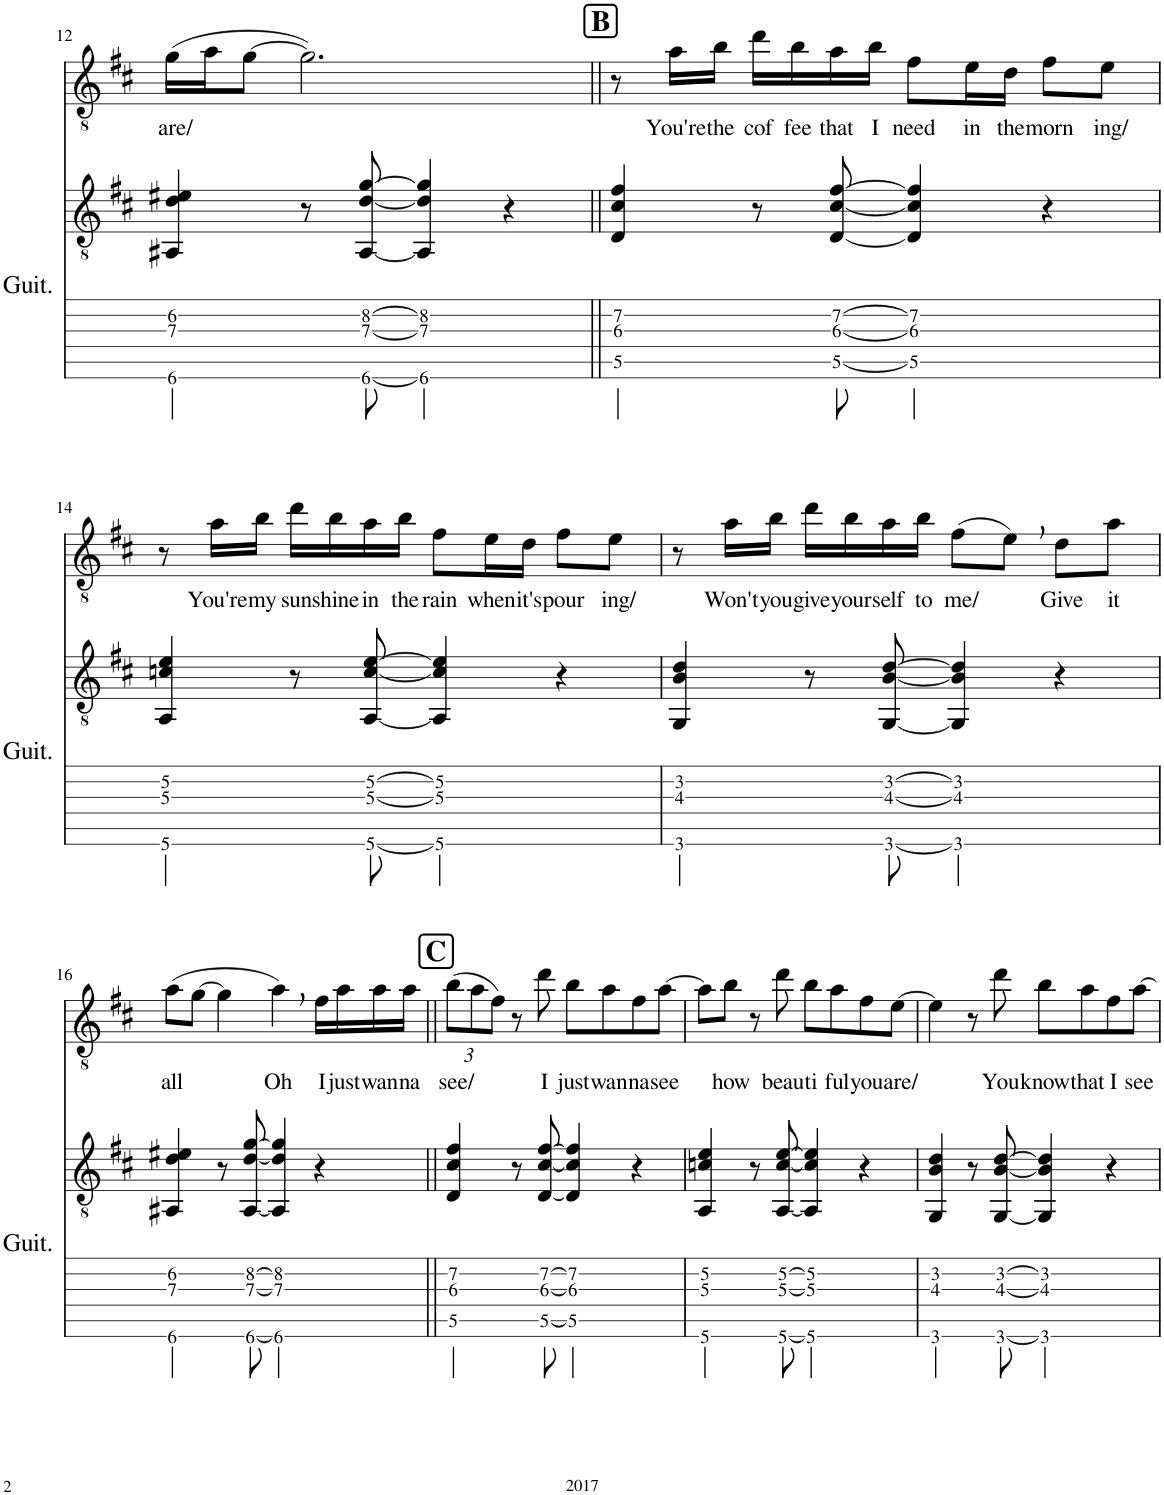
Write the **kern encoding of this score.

**kern	**kern	**kern	**text
*part2	*part2	*part1	*part1
*staff3	*staff2	*staff1	*staff1
*I"Acoustic Guitar	*	*I"Voice	*
*I'Guit.	*	*I'V	*
!!LO:PB:g=z
*	*clefGv2	*clefGv2	*
*k[f#c#]	*k[f#c#]	*k[f#c#]	*
*M4/4	*M4/4	*M4/4	*
=12	=12	=12	=12
!	!	!	!LO:LY:b
4AA#X\ 4d\ 4e#X\	4AA#X/ 4d/ 4e#X/	(16g\LL	are/
.	.	16a\J	.
.	.	[8g\J	.
8r	8r	2.g\])	.
[8AA#\ [8d\ [8g\	[8AA#/ [8d/ [8g/	.	.
4AA#\] 4d\] 4g\]	4AA#/] 4d/] 4g/]	.	.
4r	4r	.	.
!!LO:REH:place=s1:a:B:cj:fs=14:t=B
=13||	=13||	=13||	=13||
4D\ 4c#\ 4f#\	4D/ 4c#/ 4f#/	8r	.
!	!	!	!LO:LY:b
.	.	16a\LL	You're
!	!	!	!LO:LY:b
.	.	16b\JJ	the
!	!	!	!LO:LY:b
8r	8r	16dd\LL	cof
!	!	!	!LO:LY:b
.	.	16b\	fee
!	!	!	!LO:LY:b
[8D\ [8c#\ [8f#\	[8D/ [8c#/ [8f#/	16a\	that
!	!	!	!LO:LY:b
.	.	16b\JJ	I
!	!	!	!LO:LY:b
4D\] 4c#\] 4f#\]	4D/] 4c#/] 4f#/]	8f#\L	need
!	!	!	!LO:LY:b
.	.	16e\L	in
!	!	!	!LO:LY:b
.	.	16d\JJ	the
!	!	!	!LO:LY:b
4r	4r	8f#\L	morn
!	!	!	!LO:LY:b
.	.	8e\J	ing/
!!LO:LB:g=z
=14	=14	=14	=14
4AA\ 4cn\ 4e\	4AA/ 4cn/ 4e/	8r	.
!	!	!	!LO:LY:b
.	.	16a\LL	You're
!	!	!	!LO:LY:b
.	.	16b\JJ	my
!	!	!	!LO:LY:b
8r	8r	16dd\LL	sun
!	!	!	!LO:LY:b
.	.	16b\	shine
!	!	!	!LO:LY:b
[8AA\ [8c\ [8e\	[8AA/ [8c/ [8e/	16a\	in
!	!	!	!LO:LY:b
.	.	16b\JJ	the
!	!	!	!LO:LY:b
4AA\] 4c\] 4e\]	4AA/] 4c/] 4e/]	8f#\L	rain
!	!	!	!LO:LY:b
.	.	16e\L	when
!	!	!	!LO:LY:b
.	.	16d\JJ	it's
!	!	!	!LO:LY:b
4r	4r	8f#\L	pour
!	!	!	!LO:LY:b
.	.	8e\J	ing/
=15	=15	=15	=15
4GG\ 4B\ 4d\	4GG/ 4B/ 4d/	8r	.
!	!	!	!LO:LY:b
.	.	16a\LL	Won't
!	!	!	!LO:LY:b
.	.	16b\JJ	you
!	!	!	!LO:LY:b
8r	8r	16dd\LL	give
!	!	!	!LO:LY:b
.	.	16b\	your
!	!	!	!LO:LY:b
[8GG\ [8B\ [8d\	[8GG/ [8B/ [8d/	16a\	self
!	!	!	!LO:LY:b
.	.	16b\JJ	to
!	!	!	!LO:LY:b
4GG\] 4B\] 4d\]	4GG/] 4B/] 4d/]	(8f#\L	me/
.	.	8e,\J)	.
!	!	!	!LO:LY:b
4r	4r	8d\L	Give
!	!	!	!LO:LY:b
.	.	8a\J	it
!!LO:LB:g=z
=16	=16	=16	=16
!	!	!	!LO:LY:b
4AA#X\ 4d\ 4e#X\	4AA#X/ 4d/ 4e#X/	(8a\L	all
.	.	[8g\J	.
8r	8r	4g\]	.
[8AA#\ [8d\ [8g\	[8AA#/ [8d/ [8g/	.	.
!	!	!	!LO:LY:b
4AA#\] 4d\] 4g\]	4AA#/] 4d/] 4g/]	4a,\)	Oh
!	!	!	!LO:LY:b
4r	4r	16f#\LL	I
!	!	!	!LO:LY:b
.	.	16a\	just
!	!	!	!LO:LY:b
.	.	16a\	wan
!	!	!	!LO:LY:b
.	.	16a\JJ	na
!!LO:REH:place=s1:a:B:cj:fs=14:t=C
=17||	=17||	=17||	=17||
*	*	*Xbrackettup	*
!	!	!	!LO:LY:b
4D\ 4c#\ 4f#\	4D/ 4c#/ 4f#/	(12b\L	see/
.	.	12a\	.
.	.	12f#\J)	.
8r	8r	8r	.
!	!	!	!LO:LY:b
[8D\ [8c#\ [8f#\	[8D/ [8c#/ [8f#/	8dd\	I
!	!	!	!LO:LY:b
4D\] 4c#\] 4f#\]	4D/] 4c#/] 4f#/]	8b\L	just
!	!	!	!LO:LY:b
.	.	8a\	wan
!	!	!	!LO:LY:b
4r	4r	8f#\	na
!	!	!	!LO:LY:b
.	.	[8a\J	see
=18	=18	=18	=18
4AA\ 4cn\ 4e\	4AA/ 4cn/ 4e/	8a\L]	.
!	!	!	!LO:LY:b
.	.	8b\J	how
8r	8r	8r	.
!	!	!	!LO:LY:b
[8AA\ [8c\ [8e\	[8AA/ [8c/ [8e/	8dd\	beau
!	!	!	!LO:LY:b
4AA\] 4c\] 4e\]	4AA/] 4c/] 4e/]	8b\L	ti
!	!	!	!LO:LY:b
.	.	8a\	ful
!	!	!	!LO:LY:b
4r	4r	8f#\	you
!	!	!	!LO:LY:b
.	.	[8e\J	are/
=19	=19	=19	=19
4GG\ 4B\ 4d\	4GG/ 4B/ 4d/	4e\]	.
8r	8r	8r	.
!	!	!	!LO:LY:b
[8GG\ [8B\ [8d\	[8GG/ [8B/ [8d/	8dd\	You
!	!	!	!LO:LY:b
4GG\] 4B\] 4d\]	4GG/] 4B/] 4d/]	8b\L	know
!	!	!	!LO:LY:b
.	.	8a\	that
!	!	!	!LO:LY:b
4r	4r	8f#\	I
!	!	!	!LO:LY:b
.	.	[8a\J	see
=	=	=	=
*-	*-	*-	*-
